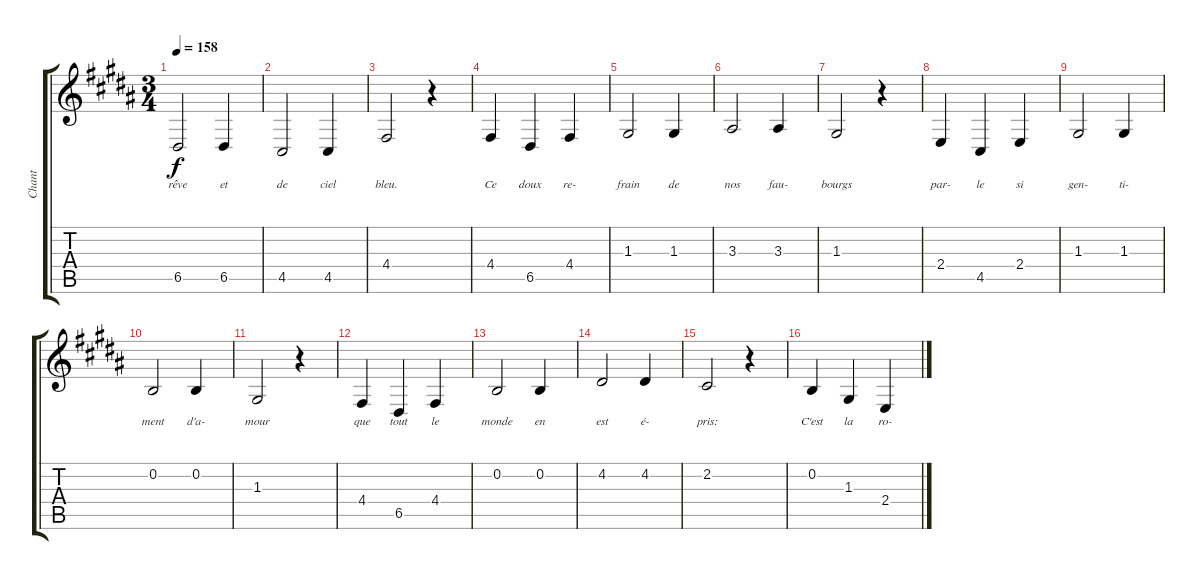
\track ("Chant" "Chant") {instrument vibraphone}
\staff {score tabs}
\tuning (E4 B3 G3 D3 A2 E2) {hide}
\ts (3 4)
\tempo 158
\clef g2
\ks b
6.5.2{lyrics (0 "rêve") lyrics (1 "") lyrics (2 "") lyrics (3 "") lyrics (4 "") dy f} 6.5.4{lyrics (0 "et") lyrics (1 "") lyrics (2 "") lyrics (3 "") lyrics (4 "")} |
4.5.2{lyrics (0 "de") lyrics (1 "") lyrics (2 "") lyrics (3 "") lyrics (4 "")} 4.5.4{lyrics (0 "ciel") lyrics (1 "") lyrics (2 "") lyrics (3 "") lyrics (4 "")} |
4.4.2{lyrics (0 "bleu.") lyrics (1 "") lyrics (2 "") lyrics (3 "") lyrics (4 "")} r.4 |
4.4.4{lyrics (0 "Ce") lyrics (1 "") lyrics (2 "") lyrics (3 "") lyrics (4 "")} 6.5.4{lyrics (0 "doux") lyrics (1 "") lyrics (2 "") lyrics (3 "") lyrics (4 "")} 4.4.4{lyrics (0 "re-") lyrics (1 "") lyrics (2 "") lyrics (3 "") lyrics (4 "")} |
1.3.2{lyrics (0 "frain") lyrics (1 "") lyrics (2 "") lyrics (3 "") lyrics (4 "")} 1.3.4{lyrics (0 "de") lyrics (1 "") lyrics (2 "") lyrics (3 "") lyrics (4 "")} |
3.3.2{lyrics (0 "nos") lyrics (1 "") lyrics (2 "") lyrics (3 "") lyrics (4 "")} 3.3.4{lyrics (0 "fau-") lyrics (1 "") lyrics (2 "") lyrics (3 "") lyrics (4 "")} |
1.3.2{lyrics (0 "bourgs") lyrics (1 "") lyrics (2 "") lyrics (3 "") lyrics (4 "")} r.4 |
2.4.4{lyrics (0 "par-") lyrics (1 "") lyrics (2 "") lyrics (3 "") lyrics (4 "")} 4.5.4{lyrics (0 "le") lyrics (1 "") lyrics (2 "") lyrics (3 "") lyrics (4 "")} 2.4.4{lyrics (0 "si") lyrics (1 "") lyrics (2 "") lyrics (3 "") lyrics (4 "")} |
1.3.2{lyrics (0 "gen-") lyrics (1 "") lyrics (2 "") lyrics (3 "") lyrics (4 "")} 1.3.4{lyrics (0 "ti-") lyrics (1 "") lyrics (2 "") lyrics (3 "") lyrics (4 "")} |
0.2.2{lyrics (0 "ment") lyrics (1 "") lyrics (2 "") lyrics (3 "") lyrics (4 "")} 0.2.4{lyrics (0 "d'a-") lyrics (1 "") lyrics (2 "") lyrics (3 "") lyrics (4 "")} |
1.3.2{lyrics (0 "mour") lyrics (1 "") lyrics (2 "") lyrics (3 "") lyrics (4 "")} r.4 |
4.4.4{lyrics (0 "que") lyrics (1 "") lyrics (2 "") lyrics (3 "") lyrics (4 "")} 6.5.4{lyrics (0 "tout") lyrics (1 "") lyrics (2 "") lyrics (3 "") lyrics (4 "")} 4.4.4{lyrics (0 "le") lyrics (1 "") lyrics (2 "") lyrics (3 "") lyrics (4 "")} |
0.2.2{lyrics (0 "monde") lyrics (1 "") lyrics (2 "") lyrics (3 "") lyrics (4 "")} 0.2.4{lyrics (0 "en") lyrics (1 "") lyrics (2 "") lyrics (3 "") lyrics (4 "")} |
4.2.2{lyrics (0 "est") lyrics (1 "") lyrics (2 "") lyrics (3 "") lyrics (4 "")} 4.2.4{lyrics (0 "é-") lyrics (1 "") lyrics (2 "") lyrics (3 "") lyrics (4 "")} |
2.2.2{lyrics (0 "pris:") lyrics (1 "") lyrics (2 "") lyrics (3 "") lyrics (4 "")} r.4 |
0.2.4{lyrics (0 "C'est") lyrics (1 "") lyrics (2 "") lyrics (3 "") lyrics (4 "")} 1.3.4{lyrics (0 "la") lyrics (1 "") lyrics (2 "") lyrics (3 "") lyrics (4 "")} 2.4.4{lyrics (0 "ro-") lyrics (1 "") lyrics (2 "") lyrics (3 "") lyrics (4 "")}
